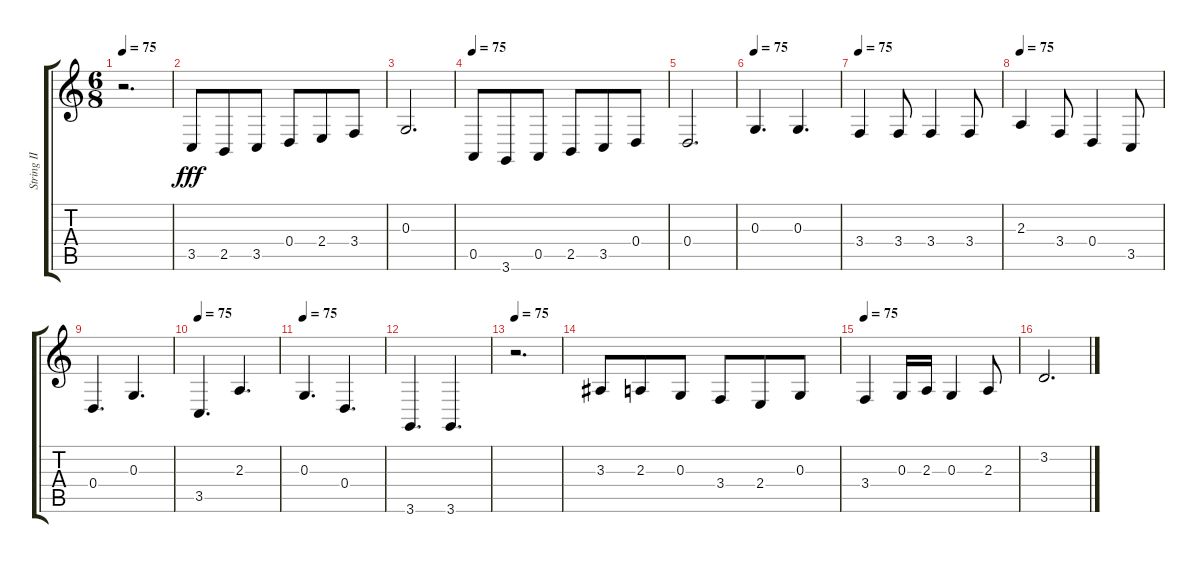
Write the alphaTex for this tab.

\track ("String II" "String II") {instrument synthstrings1}
\staff {score tabs}
\tuning (E4 B3 G3 D3 A2 E2) {hide}
\ts (6 8)
\tempo 75
\clef g2
\ks c
r.2{d dy fff volume 11 instrument synthstrings1} |
3.5.8{instrument synthstrings1} 2.5.8 3.5.8 0.4.8 2.4.8 3.4.8 |
0.3.2{d} |
\tempo 75
0.5.8{instrument synthstrings1} 3.6.8 0.5.8 2.5.8 3.5.8 0.4.8 |
0.4.2{d} |
\tempo 75
0.3.4{d} 0.3.4{d} |
\tempo 75
3.4.4{instrument synthstrings1} 3.4.8 3.4.4 3.4.8 |
\tempo 75
2.3.4 3.4.8 0.4.4 3.5.8 |
0.4.4{d instrument synthstrings1} 0.3.4{d} |
\tempo 75
3.5.4{d} 2.3.4{d} |
\tempo 75
0.3.4{d instrument synthstrings1} 0.4.4{d} |
3.6.4{d} 3.6.4{d instrument synthstrings1} |
\tempo 75
r.2{d} |
3.3.8 2.3.8 0.3.8 3.4.8 2.4.8 0.3.8{instrument synthstrings1} |
\tempo 75
3.4.4 0.3.16 2.3.16 0.3.4 2.3.8 |
3.2.2{d}
